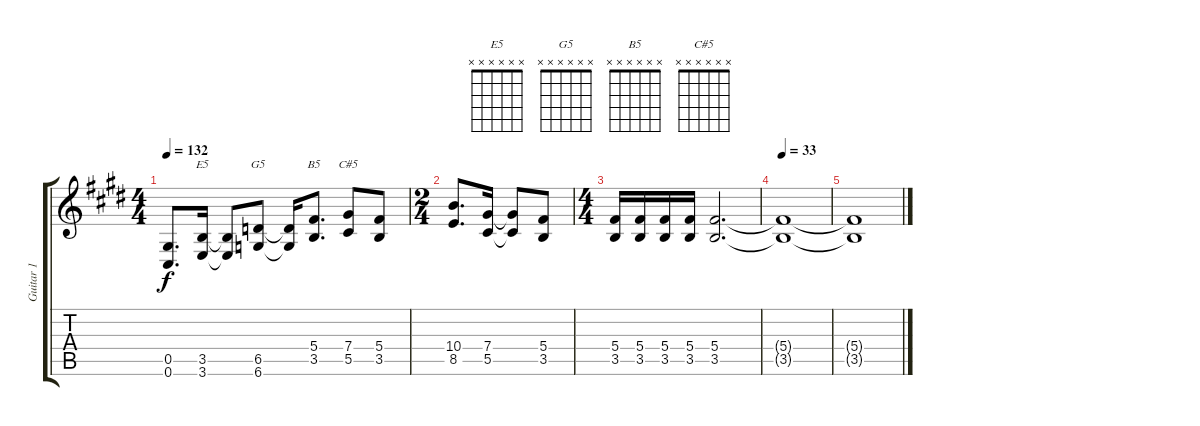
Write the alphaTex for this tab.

\track ("Guitar 1" "Guitar 1") {instrument distortionguitar}
\staff {score tabs}
\tuning (Eb4 Bb3 Gb3 Db3 Ab2 Db2) {hide}
\chord ("E5" x x x x x x)
\chord ("G5" x x x x x x)
\chord ("B5" x x x x x x)
\chord ("C#5" x x x x x x)
\ts (4 4)
\tempo 132
\clef g2
\ks c#minor
(0.5 0.6).8{d dy f} (3.5 3.6).16{ch "E5"} (3.5{t} 3.6{t}).8 (6.5 6.6).8{ch "G5"} (6.5{t} 6.6{t}).16 (5.4 3.5).8{d ch "B5"} (7.4 5.5).8{ch "C#5"} (5.4 3.5).8 |
\ts (2 4)
(10.4 8.5).8{d} (7.4 5.5).16 (7.4{t} 5.5{t}).8 (5.4 3.5).8 |
\ts (4 4)
(5.4 3.5).16 (5.4 3.5).16 (5.4 3.5).16 (5.4 3.5).16 (5.4 3.5).2{d} |
\tempo 33
(5.4{t} 3.5{t}).1 |
(5.4{t} 3.5{t}).1
